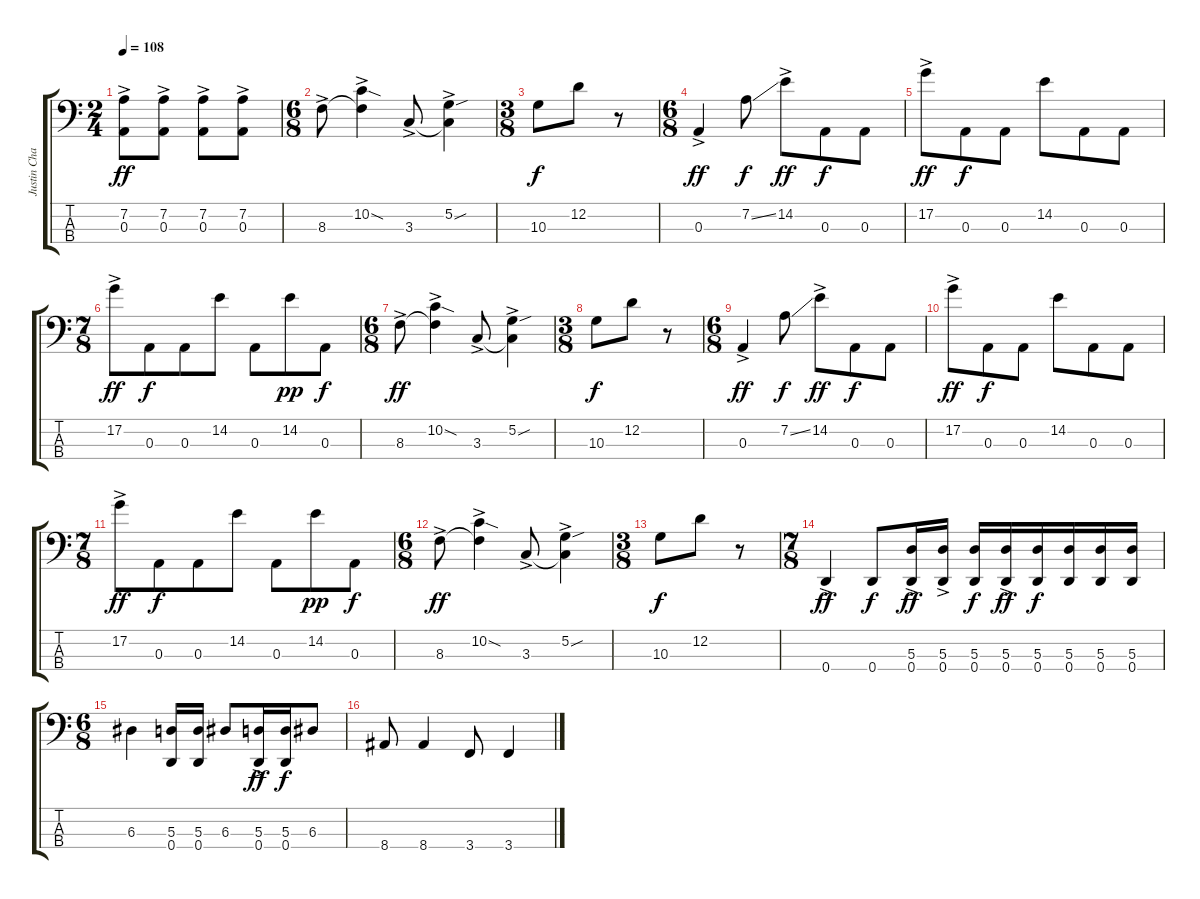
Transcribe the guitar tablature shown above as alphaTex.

\track ("Justin Chancellor" "Justin Cha") {instrument electricbasspick}
\staff {score tabs}
\tuning (G2 D2 A1 D1) {hide}
\ts (2 4)
\tempo 108
\clef f4
\ks c
(7.2{ac} 0.3{ac}).8{dy ff} (7.2{ac} 0.3{ac}).8 (7.2{ac} 0.3{ac}).8 (7.2{ac} 0.3{ac}).8 |
\ts (6 8)
8.3{ac}.8 (10.2{sod ac} 8.3{t}).4 3.3{ac}.8 (5.2{sou ac} 3.3{t}).4 |
\ts (3 8)
10.3.8{dy f} 12.2.8 r.8 |
\ts (6 8)
0.3{ac}.4{dy ff} 7.2{ss}.8{dy f} 14.2{ac}.8{dy ff} 0.3.8{dy f} 0.3.8 |
17.2{ac}.8{dy ff} 0.3.8{dy f} 0.3.8 14.2.8 0.3.8 0.3.8 |
\ts (7 8)
17.2{ac}.8{dy ff} 0.3.8{dy f} 0.3.8 14.2.8 0.3.8 14.2.8{dy pp} 0.3.8{dy f} |
\ts (6 8)
8.3{ac}.8{dy ff} (10.2{sod ac} 8.3{t}).4 3.3{ac}.8 (5.2{sou ac} 3.3{t}).4 |
\ts (3 8)
10.3.8{dy f} 12.2.8 r.8 |
\ts (6 8)
0.3{ac}.4{dy ff} 7.2{ss}.8{dy f} 14.2{ac}.8{dy ff} 0.3.8{dy f} 0.3.8 |
17.2{ac}.8{dy ff} 0.3.8{dy f} 0.3.8 14.2.8 0.3.8 0.3.8 |
\ts (7 8)
17.2{ac}.8{dy ff} 0.3.8{dy f} 0.3.8 14.2.8 0.3.8 14.2.8{dy pp} 0.3.8{dy f} |
\ts (6 8)
8.3{ac}.8{dy ff} (10.2{sod ac} 8.3{t}).4 3.3{ac}.8 (5.2{sou ac} 3.3{t}).4 |
\ts (3 8)
10.3.8{dy f} 12.2.8 r.8 |
\ts (7 8)
0.4{ac}.4{dy ff} 0.4.8{dy f} (5.3 0.4{ac}).16{dy ff} (5.3 0.4{ac}).16 (5.3 0.4).16{dy f} (5.3 0.4{ac}).16{dy ff} (5.3 0.4).16{dy f} (5.3 0.4).16 (5.3 0.4).16 (5.3 0.4).16 |
\ts (6 8)
6.3.4 (5.3 0.4).16 (5.3 0.4).16 6.3.8 (5.3 0.4{ac}).16{dy ff} (5.3 0.4).16{dy f} 6.3.8 |
8.4.8 8.4.4 3.4.8 3.4.4
